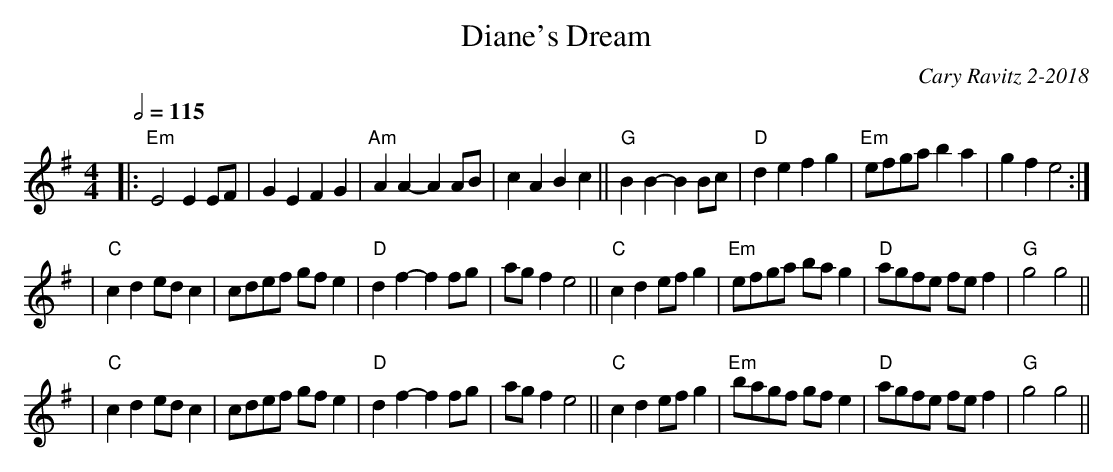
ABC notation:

X:1
T: Diane's Dream
C: Cary Ravitz 2-2018
M: 4/4
L: 1/8
Q: 1/2=115
K: Em
|: "Em"E4 E2 EF | G2 E2 F2 G2 | "Am"A2 A2-A2 AB | c2 A2 B2 c2 || "G"B2 B2-B2 Bc | "D"d2e2 f2 g2 | "Em"efga b2a2 | g2 f2 e4 :|
K: G
| "C"c2 d2 ed c2 | cdef gf e2 | "D"d2 f2-f2 fg | ag f2 e4 || "C"c2 d2 ef g2 | "Em"efga ba g2 | "D"agfe fe f2 |"G"g4 g4 ||
| "C"c2 d2 ed c2 | cdef gf e2 | "D"d2 f2-f2 fg | ag f2 e4 || "C"c2 d2 ef g2 | "Em"bagf gf e2 | "D"agfe fe f2 |"G"g4 g4 ||
